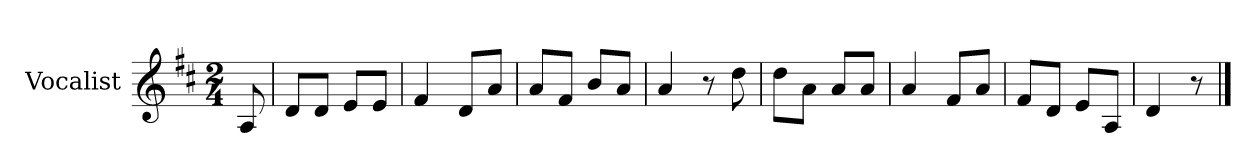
**kern
*part1
*staff1
*I"Vocalist
*k[f#c#]
*D:
*M2/4
=
8A
=1
8dL
8dJ
8eL
8eJ
=2
4f#
8dL
8aJ
=3
8aL
8f#J
8bL
8aJ
=4
4a
8r
8dd
=5
8ddL
8aJ
8aL
8aJ
=6
4a
8f#L
8aJ
=7
8f#L
8dJ
8eL
8AJ
=8
4d
8r
==
*-
